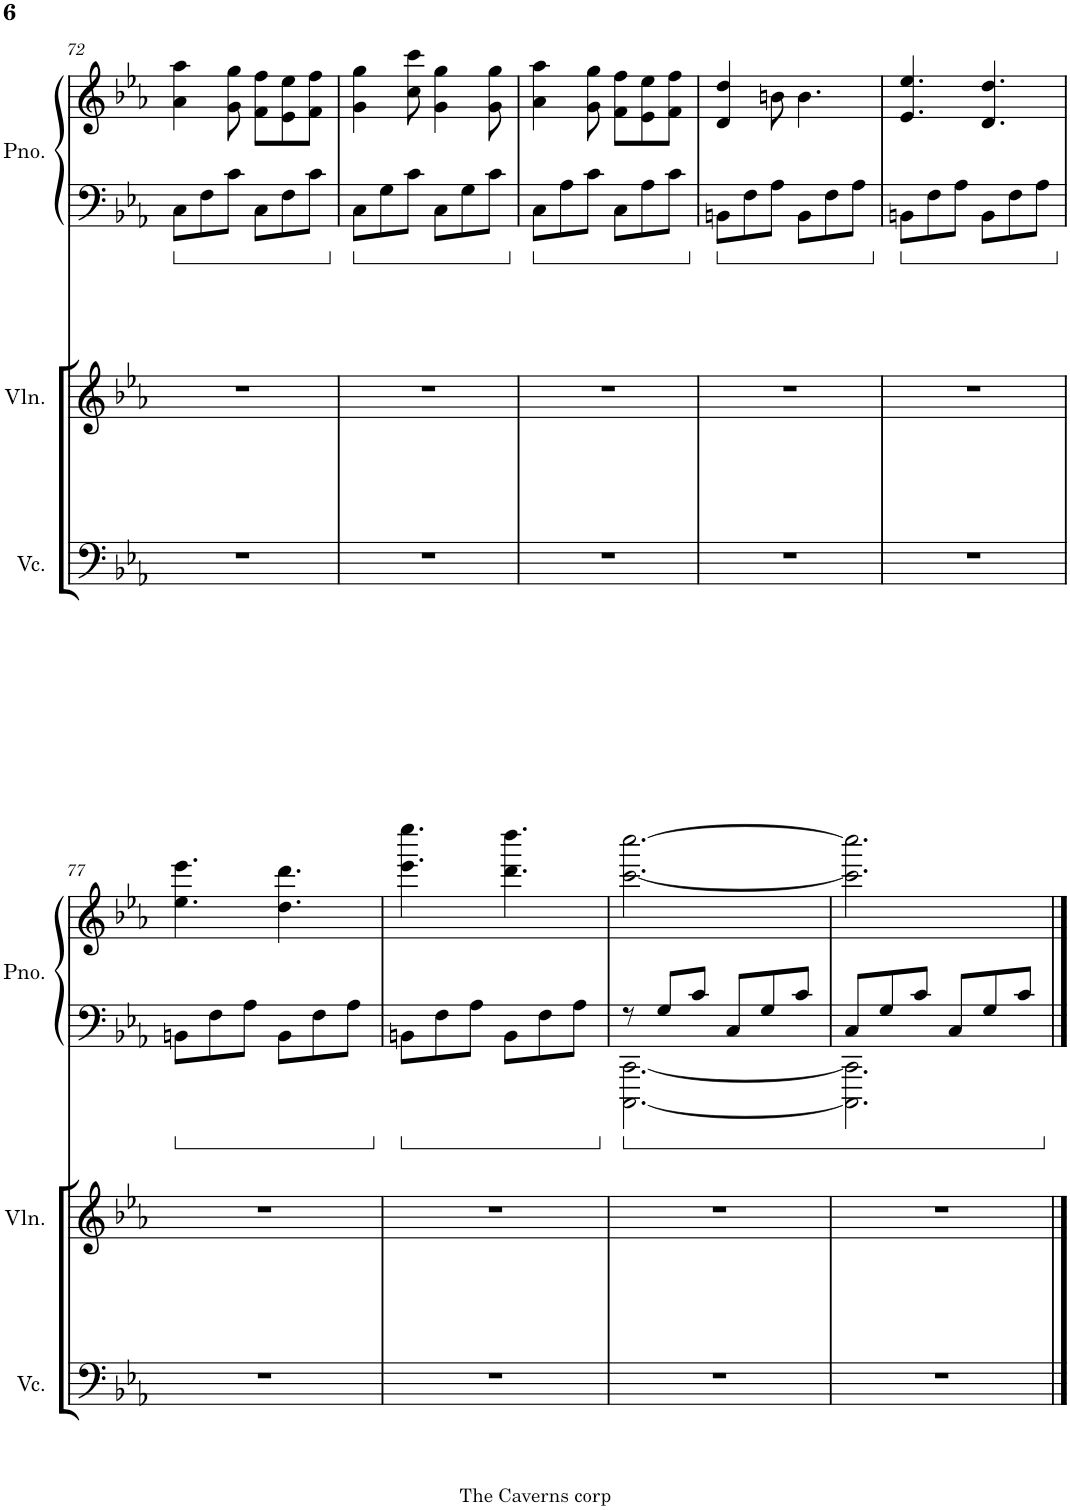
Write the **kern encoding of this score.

**kern	**kern	**kern	**kern
*part3	*part2	*part1	*part1
*staff4	*staff3	*staff2	*staff1
*I"Violoncello	*I"Violin	*I"Piano	*
*I'Vc.	*I'Vln.	*I'Pno.	*
!!LO:PB:g=z
*clefF4	*clefG2	*clefF4	*clefG2
*k[b-e-a-]	*k[b-e-a-]	*k[b-e-a-]	*k[b-e-a-]
*M6/8	*M6/8	*M6/8	*M6/8
=72	=72	=72	=72
2.r	2.r	8C\L	4a-\ 4aa-\
.	.	8F\	.
.	.	8c\J	8g\ 8gg\
.	.	8C\L	8f\ 8ff\L
.	.	8F\	8e-\ 8ee-\
.	.	8c\J	8f\ 8ff\J
=73	=73	=73	=73
2.r	2.r	8C\L	4g\ 4gg\
.	.	8G\	.
.	.	8c\J	8cc\ 8ccc\
.	.	8C\L	4g\ 4gg\
.	.	8G\	.
.	.	8c\J	8g\ 8gg\
=74	=74	=74	=74
2.r	2.r	8C\L	4a-\ 4aa-\
.	.	8A-\	.
.	.	8c\J	8g\ 8gg\
.	.	8C\L	8f\ 8ff\L
.	.	8A-\	8e-\ 8ee-\
.	.	8c\J	8f\ 8ff\J
=75	=75	=75	=75
2.r	2.r	8BBn\L	4d/ 4dd/
.	.	8F\	.
.	.	8A-\J	8bn\
.	.	8BB\L	4.b\
.	.	8F\	.
.	.	8A-\J	.
=76	=76	=76	=76
2.r	2.r	8BBn\L	4.e-/ 4.ee-/
.	.	8F\	.
.	.	8A-\J	.
.	.	8BB\L	4.d/ 4.dd/
.	.	8F\	.
.	.	8A-\J	.
!!LO:LB:g=z
=77	=77	=77	=77
2.r	2.r	8BBn\L	4.ee-\ 4.eee-\
.	.	8F\	.
.	.	8A-\J	.
.	.	8BB\L	4.dd\ 4.ddd\
.	.	8F\	.
.	.	8A-\J	.
=78	=78	=78	=78
2.r	2.r	8BBn\L	4.eee-\ 4.eeee-\
.	.	8F\	.
.	.	8A-\J	.
.	.	8BB\L	4.ddd\ 4.dddd\
.	.	8F\	.
.	.	8A-\J	.
=79	=79	=79	=79
*	*	*^	*
2.r	2.r	8r	[2.CCC\ [2.CC\	[2.ccc\ [2.cccc\
.	.	8G/L	.	.
.	.	8c/J	.	.
.	.	8C/L	.	.
.	.	8G/	.	.
.	.	8c/J	.	.
=80	=80	=80	=80	=80
2.r	2.r	8C/L	2.CCC\] 2.CC\]	2.ccc\] 2.cccc\]
.	.	8G/	.	.
.	.	8c/J	.	.
.	.	8C/L	.	.
.	.	8G/	.	.
.	.	8c/J	.	.
*	*	*v	*v	*
==	==	==	==
*-	*-	*-	*-
